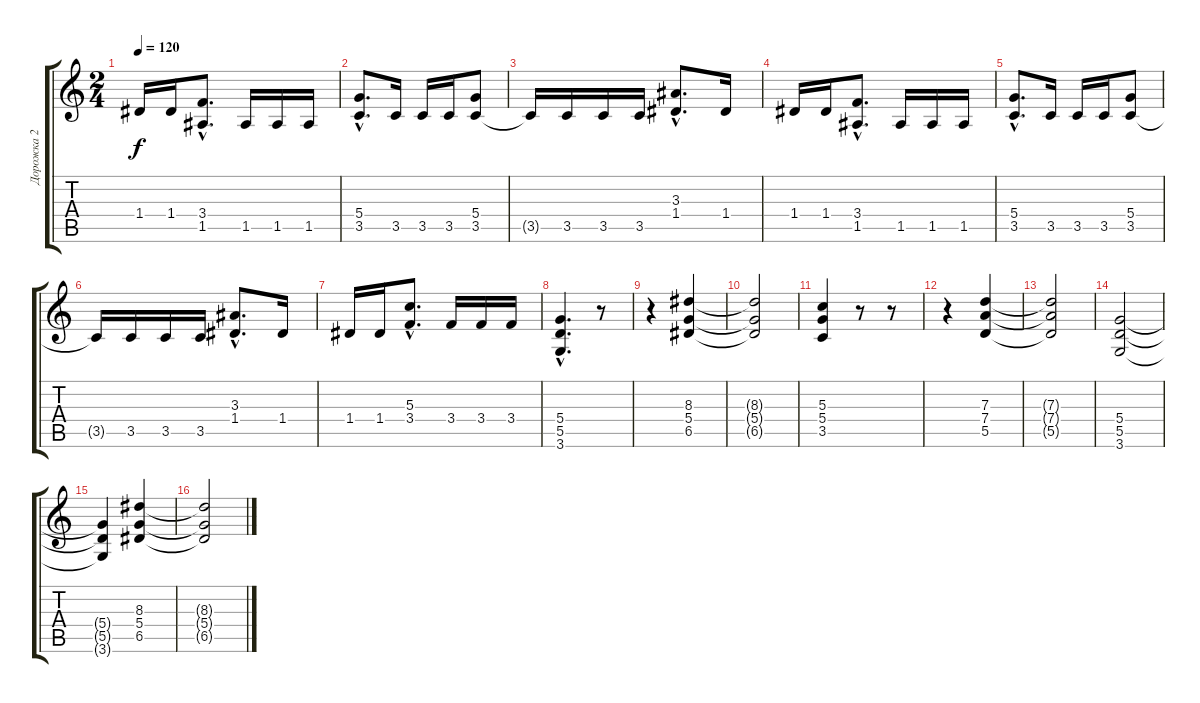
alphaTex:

\track ("Дорожка 2" "Дорожка 2") {instrument distortionguitar}
\staff {score tabs}
\tuning (E4 B3 G3 D3 A2 E2) {hide}
\ts (2 4)
\tempo 120
\clef g2
\ks c
1.4.16{dy f} 1.4.16 (3.4{hac} 1.5{hac}).8{d} 1.5.16 1.5.16 1.5.16 |
(5.4{hac} 3.5{hac}).8{d} 3.5.16 3.5.16 3.5.16 (5.4 3.5).8 |
3.5{t}.16 3.5.16 3.5.16 3.5.16 (3.3{hac} 1.4{hac}).8{d} 1.4.16 |
1.4.16 1.4.16 (3.4{hac} 1.5{hac}).8{d} 1.5.16 1.5.16 1.5.16 |
(5.4{hac} 3.5{hac}).8{d} 3.5.16 3.5.16 3.5.16 (5.4 3.5).8 |
3.5{t}.16 3.5.16 3.5.16 3.5.16 (3.3{hac} 1.4{hac}).8{d} 1.4.16 |
1.4.16 1.4.16 (5.3{hac} 3.4{hac}).8{d} 3.4.16 3.4.16 3.4.16 |
(5.4{hac} 5.5{hac} 3.6{hac}).4{d} r.8 |
r.4 (8.3 5.4 6.5).4 |
(8.3{t} 5.4{t} 6.5{t}).2 |
(5.3 5.4 3.5).4 r.8 r.8 |
r.4 (7.3 7.4 5.5).4 |
(7.3{t} 7.4{t} 5.5{t}).2 |
(5.4 5.5 3.6).2 |
(5.4{t} 5.5{t} 3.6{t}).4 (8.3 5.4 6.5).4 |
(8.3{t} 5.4{t} 6.5{t}).2
